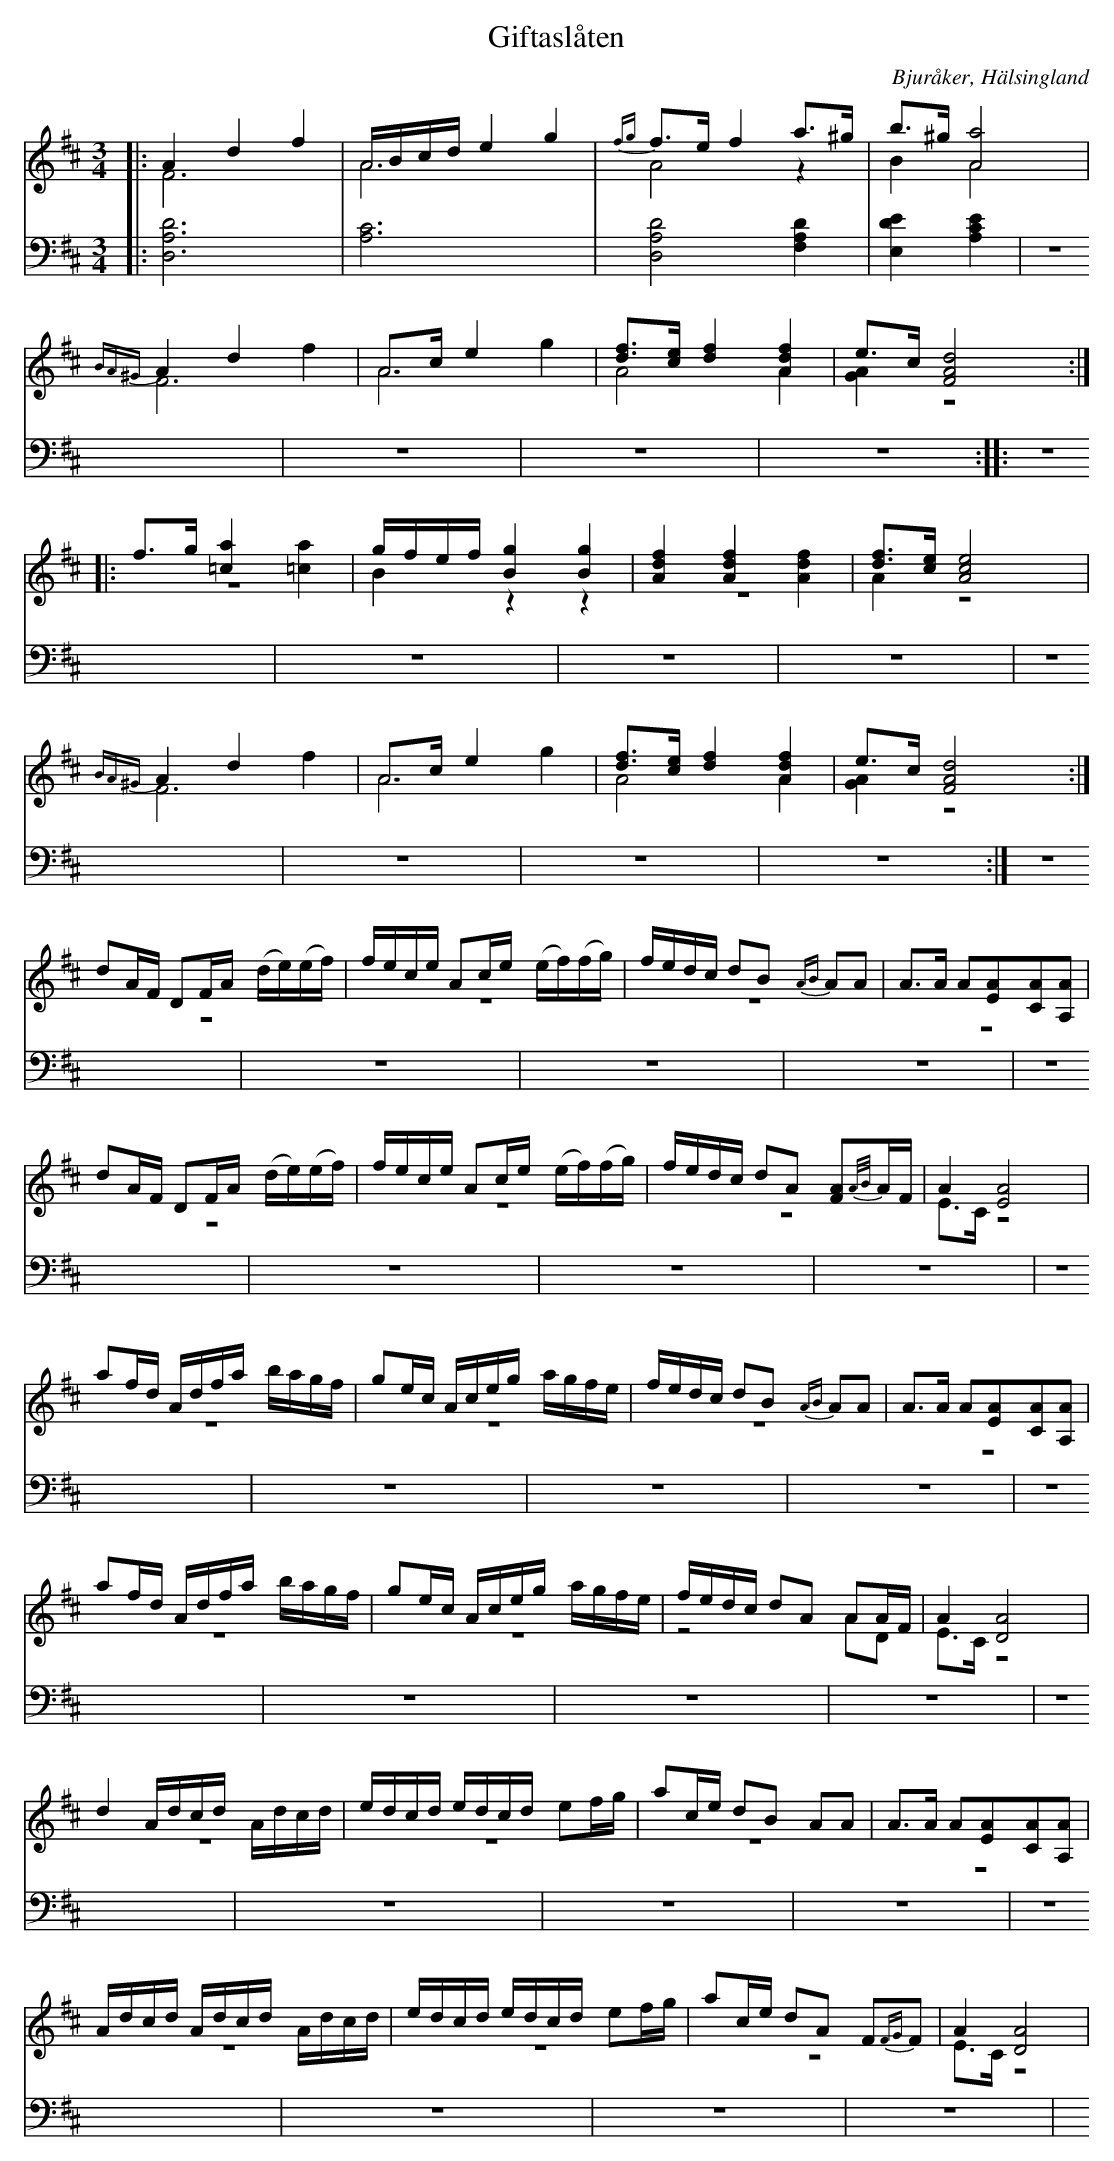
X:1
T: Giftaslåten
O: Bjuråker, Hälsingland
M: 3/4
L: 1/8
K: D
V:1
V:2 merge
V:3
V:1
|: A2 d2 f2|A/B/c/d/ e2 g2|{fg}f>e f2 a>^g |b>^g [A4a4]|
 {BA^G}A2 d2 f2|A>c e2 g2|[df]>[ce] [d2f2] [A2d2f2]| e>c [F4A4d4]:|
|:f>g [=c2a2] [=c2a2]|g/f/e/f/ [B2g2] [B2g2]|[A2d2f2] [A2d2f2] [A2d2f2] |[df]>[ce] [A4c4e4]|
{BA^G}A2 d2 f2|A>c e2 g2|[df]>[ce] [d2f2] [A2d2f2]| e>c [F4A4d4]:|
dA/F/ DF/A/  (d/e/)(e/f/)|f/e/c/e/ Ac/e/ (e/f/)(f/g/)|f/e/d/c/ dB {AB}AA|A>A A[EA][CA][A,A]|
dA/F/ DF/A/ (d/e/)(e/f/)|f/e/c/e/ Ac/e/ (e/f/)(f/g/)|f/e/d/c/ dA [FA]{A/B/}A/F/|A2 [E4A4]|
af/d/ A/d/f/a/  b/a/g/f/| ge/c/ A/c/e/g/ a/g/f/e/|f/e/d/c/ dB {AB}AA|A>A A[EA][CA][A,A]|
af/d/ A/d/f/a/ b/a/g/f/|ge/c/ A/c/e/g/ a/g/f/e/|f/e/d/c/ dA AA/F/| A2 [D4A4]|
d2 A/d/c/d/ A/d/c/d/|e/d/c/d/ e/d/c/d/ ef/g/|ac/e/ dB AA|A>A A[EA][CA][A,A]|
A/d/c/d/ A/d/c/d/ A/d/c/d/|e/d/c/d/ e/d/c/d/ ef/g/| ac/e/ dA F{FG}F|A2 [D4A4]|
V:2
|: F6| A6|A4 z2|B2 A4|
F6| A6|A4 A2|[G2A2] z4:|
|:z6|B2 z2 z2|z6|A2 z4|
F6|A6|A4 A2|[G2A2] z4:|
z6|z6|z6|z6|
z6|z6|z6|E>C z4|
z6|z6|z6|z6|
z6|z6|z4 AD|E>C z4|
z6|z6|z6|z6|
z6|z6|z6|E>C z4|
V:4 clef bass
|: [D,6A,6D6]| [A,6C6]|[D,4A,4D4] [F,2A,2D2]|[E,2D2E2] [A,2C2E2]|
z6| z6|z6|z6:|
|:z6|z6|z6|z6|
z6|z6|z6|z6:|
z6|z6|z6|z6|
z6|z6|z6|z6|
z6|z6|z6|z6|
z6|z6|z6|z6|
z6|z6|z6|z6|
z6|z6|z6|z6|
